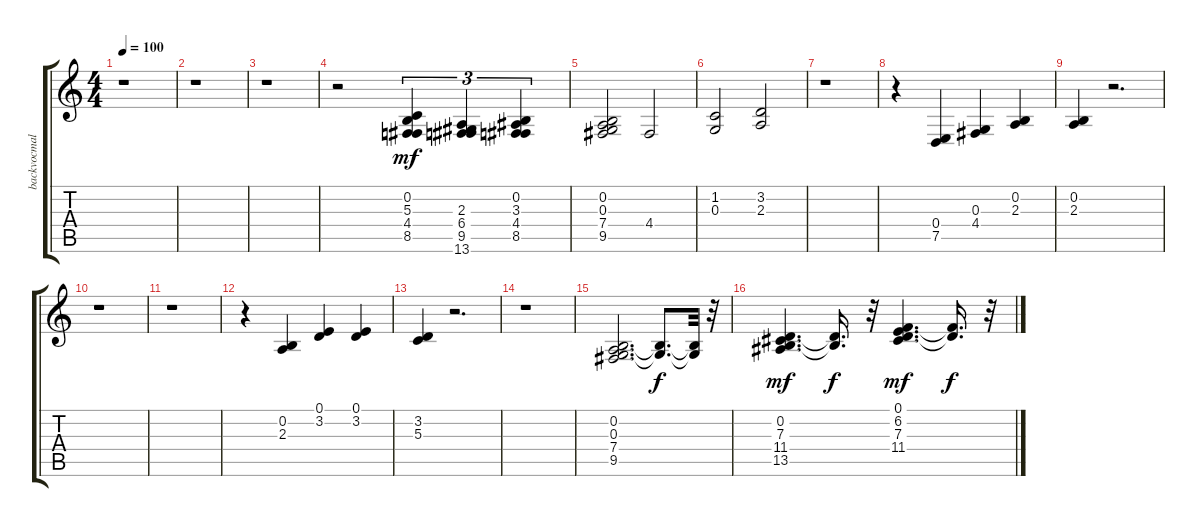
\track ("backvocmal" "backvocmal") {instrument voiceoohs}
\staff {score tabs}
\tuning (E4 B3 G3 D3 A2 E2) {hide}
\ts (4 4)
\tempo 100
\clef g2
\ks c
r.1{dy f} |
r.1 |
r.1 |
r.2 (0.2 5.3 4.4 8.5).4{tu (3 2) dy mf} (2.3 6.4 9.5 13.6).4{tu (3 2)} (0.2 3.3 4.4 8.5).4{tu (3 2)} |
(0.2 0.3 7.4 9.5).2 4.4.2 |
(1.2 0.3).2 (3.2 2.3).2 |
r.1 |
r.4 (0.4 7.5).4 (0.3 4.4).4 (0.2 2.3).4 |
(0.2 2.3).4 r.2{d} |
r.1 |
r.1 |
r.4 (0.2 2.3).4 (0.1 3.2).4 (0.1 3.2).4 |
(3.2 5.3).4 r.2{d} |
r.1 |
(0.2 0.3 7.4 9.5).2{d} (0.2{t} 0.3{t}).8{d dy f} (0.2{t} 0.3{t}).32 r.32 |
(0.2 7.3 11.4 13.5).4{d dy mf} (0.2{t} 7.3{t}).16{d dy f} r.32 (0.1 6.2 7.3 11.4).4{d dy mf} (6.2{t} 7.3{t}).16{d dy f} r.32
